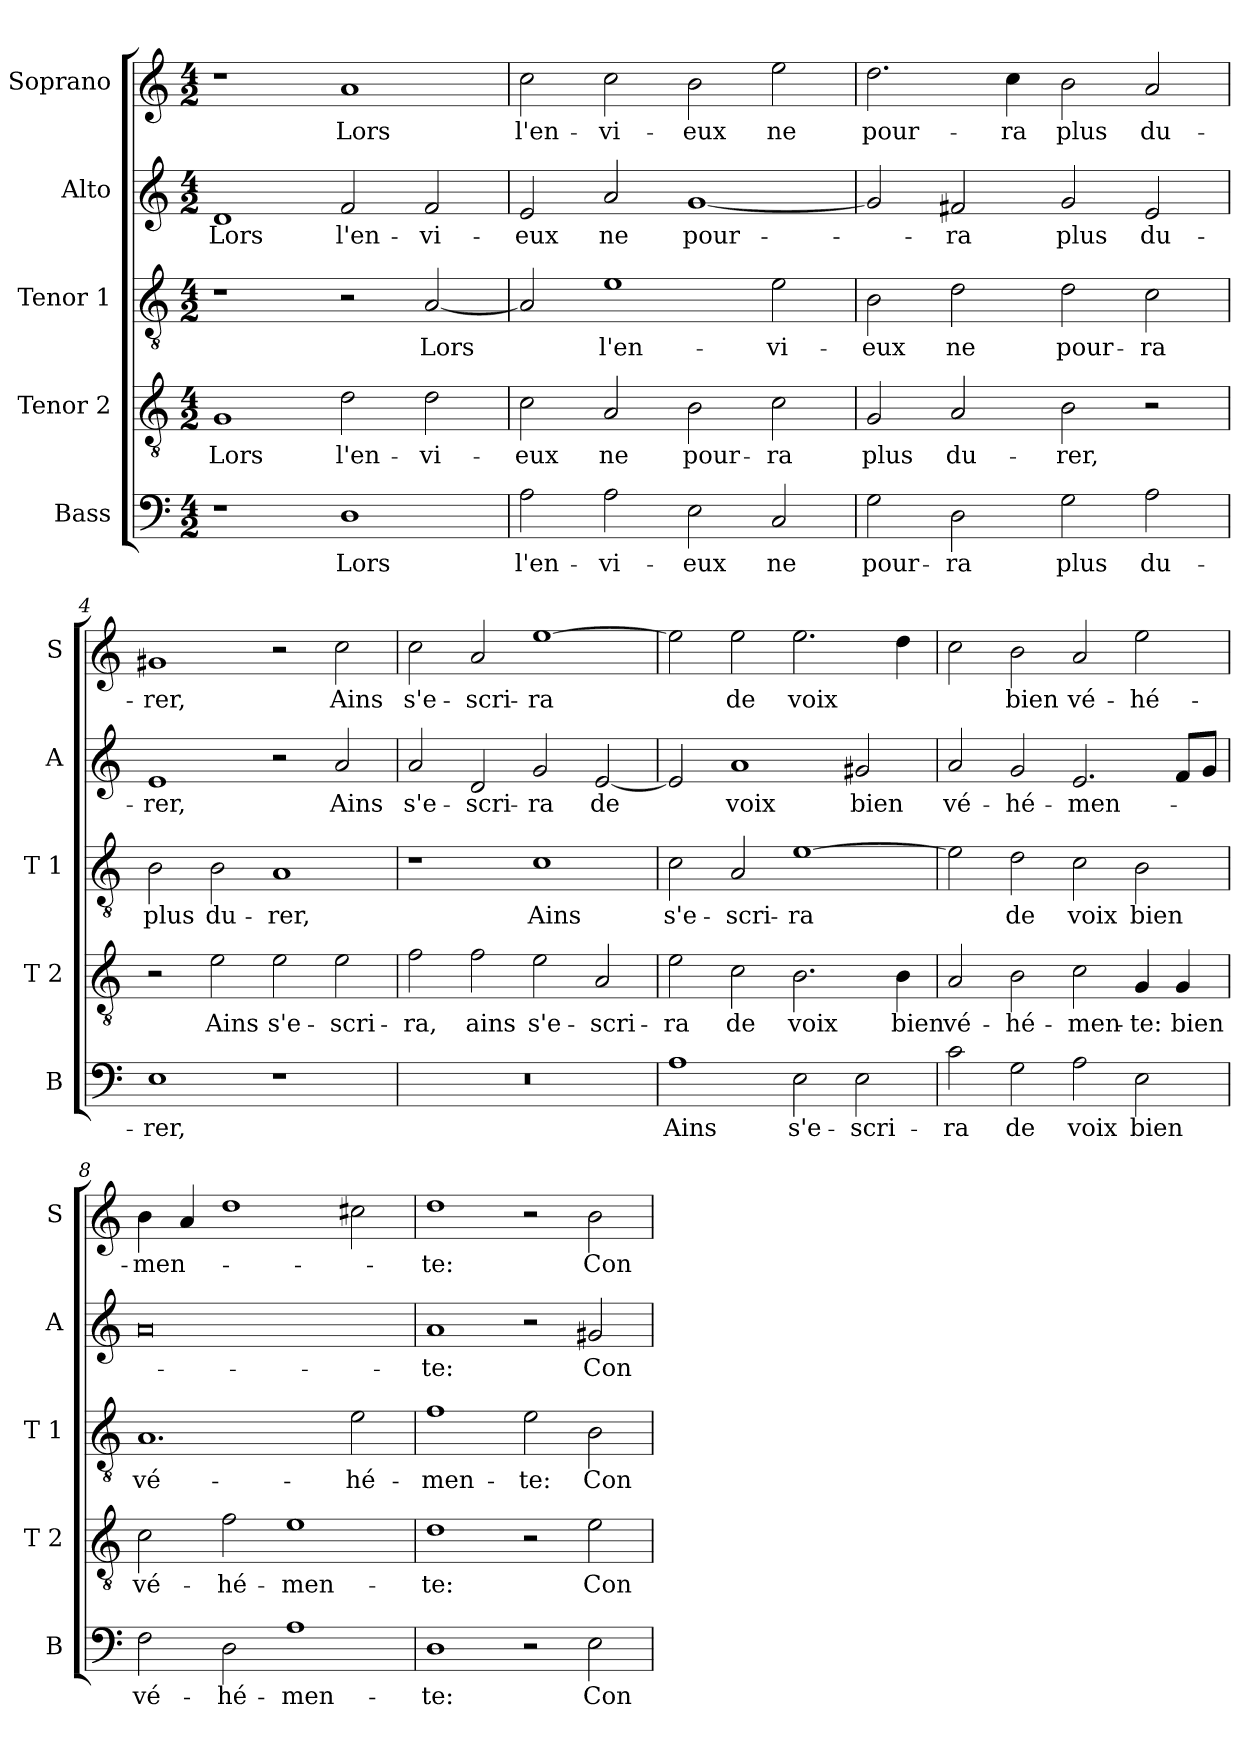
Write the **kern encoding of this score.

**kern	**text	**kern	**text	**kern	**text	**kern	**text	**kern	**text
*part5	*part5	*part4	*part4	*part3	*part3	*part2	*part2	*part1	*part1
*staff5	*staff5	*staff4	*staff4	*staff3	*staff3	*staff2	*staff2	*staff1	*staff1
*I"Bass	*	*I"Tenor 2	*	*I"Tenor 1	*	*I"Alto	*	*I"Soprano	*
*I'B	*	*I'T 2	*	*I'T 1	*	*I'A	*	*I'S	*
*clefF4	*	*clefGv2	*	*clefGv2	*	*clefG2	*	*clefG2	*
*k[]	*	*k[]	*	*k[]	*	*k[]	*	*k[]	*
*C:	*	*C:	*	*C:	*	*C:	*	*C:	*
*M4/2	*	*M4/2	*	*M4/2	*	*M4/2	*	*M4/2	*
=1	=1	=1	=1	=1	=1	=1	=1	=1	=1
!	!	!	!LO:LY:b	!	!	!	!LO:LY:b	!	!
1r	.	1G	Lors	1r	.	1d	Lors	1r	.
!	!LO:LY:b	!	!LO:LY:b	!	!	!	!LO:LY:b	!	!LO:LY:b
1D	Lors	2d\	l'en-	2r	.	2f/	l'en-	1a	Lors
!	!	!	!LO:LY:b	!	!LO:LY:b	!	!LO:LY:b	!	!
.	.	2d\	-vi-	[2A/	Lors	2f/	-vi-	.	.
=2	=2	=2	=2	=2	=2	=2	=2	=2	=2
!	!LO:LY:b	!	!LO:LY:b	!	!	!	!LO:LY:b	!	!LO:LY:b
2A\	l'en-	2c\	-eux	2A/]	.	2e/	-eux	2cc\	l'en-
!	!LO:LY:b	!	!LO:LY:b	!	!LO:LY:b	!	!LO:LY:b	!	!LO:LY:b
2A\	-vi-	2A/	ne	1e	l'en-	2a/	ne	2cc\	-vi-
!	!LO:LY:b	!	!LO:LY:b	!	!	!	!LO:LY:b	!	!LO:LY:b
2E\	-eux	2B\	pour-	.	.	[1g	pour-	2b\	-eux
!	!LO:LY:b	!	!LO:LY:b	!	!LO:LY:b	!	!	!	!LO:LY:b
2C/	ne	2c\	-ra	2e\	-vi-	.	.	2ee\	ne
=3	=3	=3	=3	=3	=3	=3	=3	=3	=3
!	!LO:LY:b	!	!LO:LY:b	!	!LO:LY:b	!	!	!	!LO:LY:b
2G\	pour-	2G/	plus	2B\	-eux	2g/]	.	2.dd\	pour-
!	!LO:LY:b	!	!LO:LY:b	!	!LO:LY:b	!	!LO:LY:b	!	!
2D\	-ra	2A/	du-	2d\	ne	2f#X/	-ra	.	.
!	!	!	!	!	!	!	!	!	!LO:LY:b
.	.	.	.	.	.	.	.	4cc\	-ra
!	!LO:LY:b	!	!LO:LY:b	!	!LO:LY:b	!	!LO:LY:b	!	!LO:LY:b
2G\	plus	2B\	-rer,	2d\	pour-	2g/	plus	2b\	plus
!	!LO:LY:b	!	!	!	!LO:LY:b	!	!LO:LY:b	!	!LO:LY:b
2A\	du-	2r	.	2c\	-ra	2e/	du-	2a/	du-
=4	=4	=4	=4	=4	=4	=4	=4	=4	=4
!	!LO:LY:b	!	!	!	!LO:LY:b	!	!LO:LY:b	!	!LO:LY:b
1E	-rer,	2r	.	2B\	plus	1e	-rer,	1g#X	-rer,
!	!	!	!LO:LY:b	!	!LO:LY:b	!	!	!	!
.	.	2e\	Ains	2B\	du-	.	.	.	.
!	!	!	!LO:LY:b	!	!LO:LY:b	!	!	!	!
1r	.	2e\	s'e-	1A	-rer,	2r	.	2r	.
!	!	!	!LO:LY:b	!	!	!	!LO:LY:b	!	!LO:LY:b
.	.	2e\	-scri-	.	.	2a/	Ains	2cc\	Ains
!!LO:LB:g=z
=5	=5	=5	=5	=5	=5	=5	=5	=5	=5
!	!	!	!LO:LY:b	!	!	!	!LO:LY:b	!	!LO:LY:b
0r	.	2f\	-ra,	1r	.	2a/	s'e-	2cc\	s'e-
!	!	!	!LO:LY:b	!	!	!	!LO:LY:b	!	!LO:LY:b
.	.	2f\	ains	.	.	2d/	-scri-	2a/	-scri-
!	!	!	!LO:LY:b	!	!LO:LY:b	!	!LO:LY:b	!	!LO:LY:b
.	.	2e\	s'e-	1c	Ains	2g/	-ra	[1ee	-ra
!	!	!	!LO:LY:b	!	!	!	!LO:LY:b	!	!
.	.	2A/	-scri-	.	.	[2e/	de	.	.
=6	=6	=6	=6	=6	=6	=6	=6	=6	=6
!	!LO:LY:b	!	!LO:LY:b	!	!LO:LY:b	!	!	!	!
1A	Ains	2e\	-ra	2c\	s'e-	2e/]	.	2ee\]	.
!	!	!	!LO:LY:b	!	!LO:LY:b	!	!LO:LY:b	!	!LO:LY:b
.	.	2c\	de	2A/	-scri-	1a	voix	2ee\	de
!	!LO:LY:b	!	!LO:LY:b	!	!LO:LY:b	!	!	!	!LO:LY:b
2E\	s'e-	2.B\	voix	[1e	-ra	.	.	2.ee\	voix
!	!LO:LY:b	!	!	!	!	!	!LO:LY:b	!	!
2E\	-scri-	.	.	.	.	2g#X/	bien	.	.
!	!	!	!LO:LY:b	!	!	!	!	!	!
.	.	4B\	bien	.	.	.	.	4dd\	.
=7	=7	=7	=7	=7	=7	=7	=7	=7	=7
!	!LO:LY:b	!	!LO:LY:b	!	!	!	!LO:LY:b	!	!
2c\	-ra	2A/	vé-	2e\]	.	2a/	vé-	2cc\	.
!	!LO:LY:b	!	!LO:LY:b	!	!LO:LY:b	!	!LO:LY:b	!	!LO:LY:b
2G\	de	2B\	-hé-	2d\	de	2g/	-hé-	2b\	bien
!	!LO:LY:b	!	!LO:LY:b	!	!LO:LY:b	!	!LO:LY:b	!	!LO:LY:b
2A\	voix	2c\	-men-	2c\	voix	2.e/	-men-	2a/	vé-
!	!LO:LY:b	!	!LO:LY:b	!	!LO:LY:b	!	!	!	!LO:LY:b
2E\	bien	4G/	-te:	2B\	bien	.	.	2ee\	-hé-
!	!	!	!LO:LY:b	!	!	!	!	!	!
.	.	4G/	bien	.	.	8f/L	.	.	.
.	.	.	.	.	.	8g/J	.	.	.
=8	=8	=8	=8	=8	=8	=8	=8	=8	=8
!	!LO:LY:b	!	!LO:LY:b	!	!LO:LY:b	!	!	!	!LO:LY:b
2F\	vé-	2c\	vé-	1.A	vé-	0a	.	4b\	-men-
.	.	.	.	.	.	.	.	4a/	.
!	!LO:LY:b	!	!LO:LY:b	!	!	!	!	!	!
2D\	-hé-	2f\	-hé-	.	.	.	.	1dd	.
!	!LO:LY:b	!	!LO:LY:b	!	!	!	!	!	!
1A	-men-	1e	-men-	.	.	.	.	.	.
!	!	!	!	!	!LO:LY:b	!	!	!	!
.	.	.	.	2e\	-hé-	.	.	2cc#X\	.
!!LO:LB:g=z
=9	=9	=9	=9	=9	=9	=9	=9	=9	=9
!	!LO:LY:b	!	!LO:LY:b	!	!LO:LY:b	!	!LO:LY:b	!	!LO:LY:b
1D	-te:	1d	-te:	1f	-men-	1a	-te:	1dd	-te:
!	!	!	!	!	!LO:LY:b	!	!	!	!
2r	.	2r	.	2e\	-te:	2r	.	2r	.
!	!LO:LY:b	!	!LO:LY:b	!	!LO:LY:b	!	!LO:LY:b	!	!LO:LY:b
2E\	Con-	2e\	Con-	2B\	Con-	2g#X/	Con-	2b\	Con-
=	=	=	=	=	=	=	=	=	=
*-	*-	*-	*-	*-	*-	*-	*-	*-	*-
